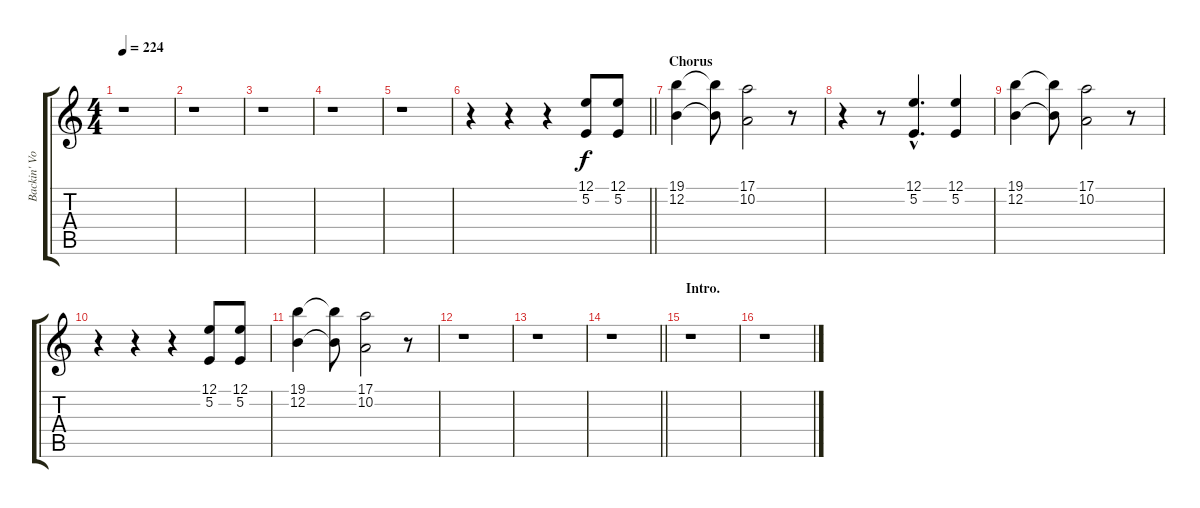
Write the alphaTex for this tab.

\track ("Backin' Vocals" "Backin' Vo") {instrument flute}
\staff {score tabs}
\tuning (E4 B3 G3 D3 A2 E2) {hide}
\ts (4 4)
\tempo 224
\clef g2
\ks c
r.1{dy f} |
r.1 |
r.1 |
r.1 |
r.1 |
\barLineRight lightlight
r.4 r.4 r.4 (12.1 5.2).8 (12.1 5.2).8 |
\section ("" "Chorus")
(19.1 12.2).4 (19.1{t} 12.2{t}).8 (17.1 10.2).2 r.8 |
r.4 r.8 (12.1{hac} 5.2{hac}).4{d} (12.1 5.2).4 |
(19.1 12.2).4 (19.1{t} 12.2{t}).8 (17.1 10.2).2 r.8 |
r.4 r.4 r.4 (12.1 5.2).8 (12.1 5.2).8 |
(19.1 12.2).4 (19.1{t} 12.2{t}).8 (17.1 10.2).2 r.8 |
r.1 |
r.1 |
\barLineRight lightlight
r.1 |
\section ("" "Intro.")
r.1 |
r.1
